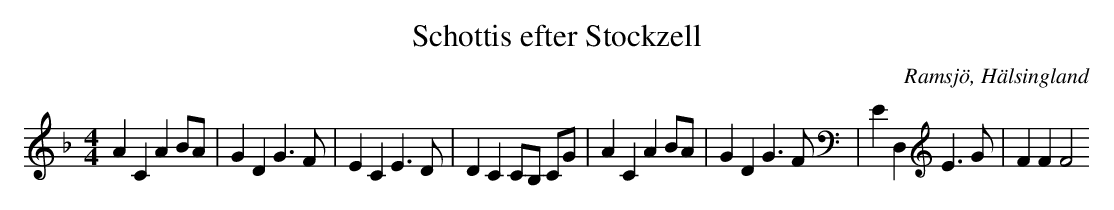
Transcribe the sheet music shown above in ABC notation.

X:1
T: Schottis efter Stockzell
O: Ramsjö, Hälsingland
M: 4/4
L: 1/8
K: F
A2 C2 A2 BA|G2 D2 G2>F2|E2 C2 E2>D2|D2 C2 CB, CG|A2 C2 A2 BA|G2 D2 G2>F2|E2 D,2 E2>G2|F2 F2 F4
